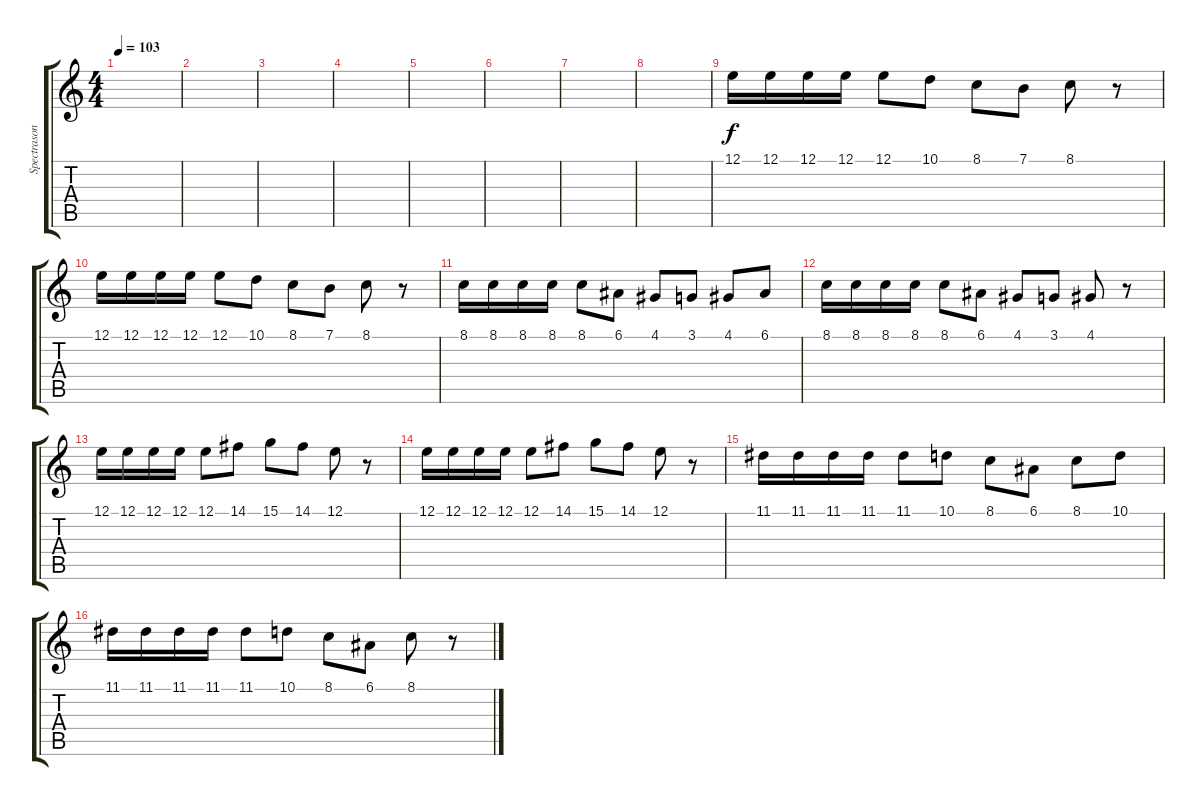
\track ("Spectrasonics Omnisphere" "Spectrason") {instrument acousticgrandpiano}
\staff {score tabs}
\tuning (E4 B3 G3 D3 A2 E2) {hide}
\ts (4 4)
\tempo 103
\clef g2
\ks c
|
|
|
|
|
|
|
|
12.1.16 12.1.16 12.1.16 12.1.16 12.1.8 10.1.8 8.1.8 7.1.8 8.1.8 r.8 |
12.1.16 12.1.16 12.1.16 12.1.16 12.1.8 10.1.8 8.1.8 7.1.8 8.1.8 r.8 |
8.1.16 8.1.16 8.1.16 8.1.16 8.1.8 6.1.8 4.1.8 3.1.8 4.1.8 6.1.8 |
8.1.16 8.1.16 8.1.16 8.1.16 8.1.8 6.1.8 4.1.8 3.1.8 4.1.8 r.8 |
12.1.16 12.1.16 12.1.16 12.1.16 12.1.8 14.1.8 15.1.8 14.1.8 12.1.8 r.8 |
12.1.16 12.1.16 12.1.16 12.1.16 12.1.8 14.1.8 15.1.8 14.1.8 12.1.8 r.8 |
11.1.16 11.1.16 11.1.16 11.1.16 11.1.8 10.1.8 8.1.8 6.1.8 8.1.8 10.1.8 |
11.1.16 11.1.16 11.1.16 11.1.16 11.1.8 10.1.8 8.1.8 6.1.8 8.1.8 r.8
